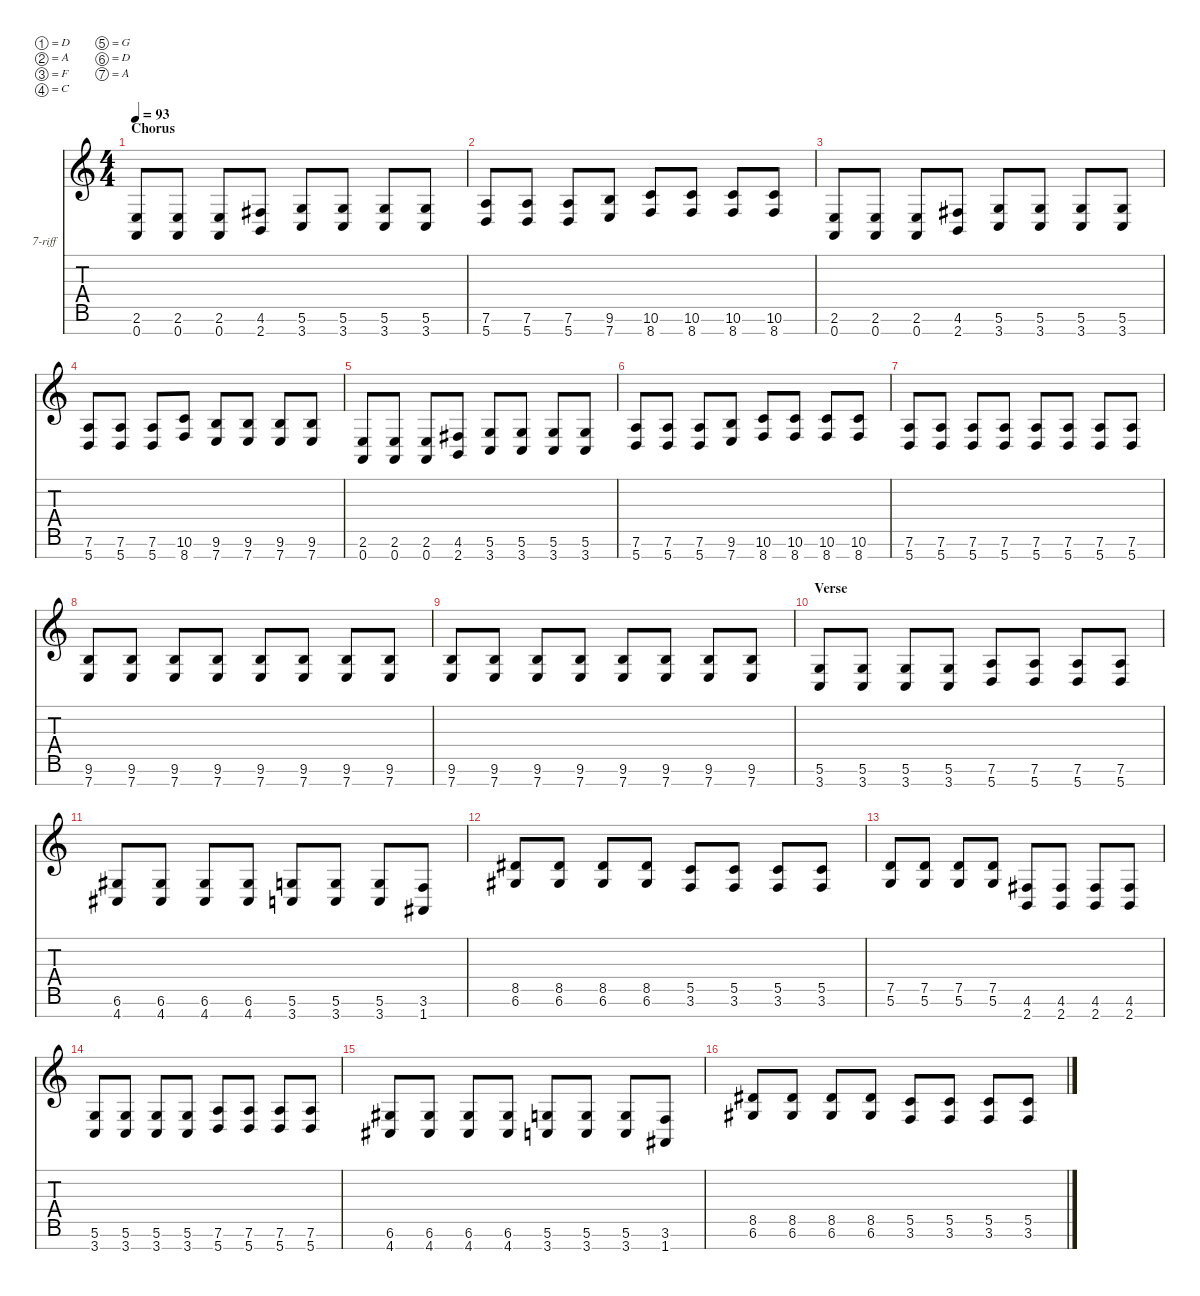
\defaultSystemsLayout 4
\hideDynamics
\bracketExtendMode nobrackets
\firstSystemTrackNameOrientation horizontal
\otherSystemsTrackNameOrientation horizontal
\track ("7-riff" "7-riff") {solo instrument distortionguitar}
\staff {score tabs}
\tuning (D4 A3 F3 C3 G2 D2 A1)
\ts (4 4)
\section ("" "Chorus")
\scale
1.09129
\tempo 93
\accidentals auto
\clef g2
\ottava regular
\simile none
\ks c
(2.6 0.7).8{dy f beam Up} (2.6 0.7).8{beam Up} (2.6 0.7).8{beam Up} (4.6{acc #} 2.7).8{beam Up} (5.6 3.7).8{beam Up} (5.6 3.7).8{beam Up} (5.6 3.7).8{beam Up} (5.6 3.7).8{beam Up} |
\scale
0.969568 (7.6 5.7).8{beam Up} (7.6 5.7).8{beam Up} (7.6 5.7).8{beam Up} (7.7 9.6).8{beam Up} (8.7 10.6).8{beam Up} (8.7 10.6).8{beam Up} (8.7 10.6).8{beam Up} (8.7 10.6).8{beam Up} |
\scale
0.969568 (2.6 0.7).8{beam Up} (2.6 0.7).8{beam Up} (2.6 0.7).8{beam Up} (4.6{acc #} 2.7).8{beam Up} (5.6 3.7).8{beam Up} (5.6 3.7).8{beam Up} (5.6 3.7).8{beam Up} (5.6 3.7).8{beam Up} |
\scale
0.969568 (7.6 5.7).8{beam Up} (7.6 5.7).8{beam Up} (7.6 5.7).8{beam Up} (8.7 10.6).8{beam Up} (7.7 9.6).8{beam Up} (7.7 9.6).8{beam Up} (7.7 9.6).8{beam Up} (7.7 9.6).8{beam Up} |
\scale
1.09129 (2.6 0.7).8{beam Up} (2.6 0.7).8{beam Up} (2.6 0.7).8{beam Up} (4.6{acc #} 2.7).8{beam Up} (3.7 5.6).8{beam Up} (3.7 5.6).8{beam Up} (3.7 5.6).8{beam Up} (3.7 5.6).8{beam Up} |
\scale
0.969568 (7.6 5.7).8{beam Up} (7.6 5.7).8{beam Up} (7.6 5.7).8{beam Up} (9.6 7.7).8{beam Up} (10.6 8.7).8{beam Up} (10.6 8.7).8{beam Up} (10.6 8.7).8{beam Up} (10.6 8.7).8{beam Up} |
\scale
0.969568 (7.6 5.7).8{beam Up} (7.6 5.7).8{beam Up} (7.6 5.7).8{beam Up} (7.6 5.7).8{beam Up} (7.6 5.7).8{beam Up} (7.6 5.7).8{beam Up} (7.6 5.7).8{beam Up} (7.6 5.7).8{beam Up} |
\scale
0.969568 (7.7 9.6).8{beam Up} (7.7 9.6).8{beam Up} (7.7 9.6).8{beam Up} (7.7 9.6).8{beam Up} (7.7 9.6).8{beam Up} (7.7 9.6).8{beam Up} (7.7 9.6).8{beam Up} (7.7 9.6).8{beam Up} |
\scale
1.11235 (7.7 9.6).8{beam Up} (7.7 9.6).8{beam Up} (7.7 9.6).8{beam Up} (7.7 9.6).8{beam Up} (7.7 9.6).8{beam Up} (7.7 9.6).8{beam Up} (7.7 9.6).8{beam Up} (7.7 9.6).8{beam Up} |
\section ("" "Verse")
\scale
0.990621 (5.6 3.7).8{beam Up} (5.6 3.7).8{beam Up} (5.6 3.7).8{beam Up} (5.6 3.7).8{beam Up} (7.6 5.7).8{beam Up} (7.6 5.7).8{beam Up} (7.6 5.7).8{beam Up} (7.6 5.7).8{beam Up} |
\scale
0.948516 (6.6{acc #} 4.7{acc #}).8{beam Up} (6.6{acc #} 4.7{acc #}).8{beam Up} (6.6{acc #} 4.7{acc #}).8{beam Up} (6.6{acc #} 4.7{acc #}).8{beam Up} (5.6 3.7).8{beam Up} (5.6 3.7).8{beam Up} (5.6 3.7).8{beam Up} (3.6 1.7{acc #}).8{beam Up} |
\scale
0.948516 (8.5{acc #} 6.6{acc #}).8{beam Up} (8.5{acc #} 6.6{acc #}).8{beam Up} (8.5{acc #} 6.6{acc #}).8{beam Up} (8.5{acc #} 6.6{acc #}).8{beam Up} (3.6 5.5).8{beam Up} (3.6 5.5).8{beam Up} (3.6 5.5).8{beam Up} (3.6 5.5).8{beam Up} |
\scale
1.11235 (5.6 7.5).8{beam Up} (5.6 7.5).8{beam Up} (5.6 7.5).8{beam Up} (5.6 7.5).8{beam Up} (2.7 4.6{acc #}).8{beam Up} (2.7 4.6{acc #}).8{beam Up} (2.7 4.6{acc #}).8{beam Up} (2.7 4.6{acc #}).8{beam Up} |
\scale
0.990621 (5.6 3.7).8{beam Up} (5.6 3.7).8{beam Up} (5.6 3.7).8{beam Up} (5.6 3.7).8{beam Up} (7.6 5.7).8{beam Up} (7.6 5.7).8{beam Up} (7.6 5.7).8{beam Up} (7.6 5.7).8{beam Up} |
\scale
0.948516 (6.6{acc #} 4.7{acc #}).8{beam Up} (6.6{acc #} 4.7{acc #}).8{beam Up} (6.6{acc #} 4.7{acc #}).8{beam Up} (6.6{acc #} 4.7{acc #}).8{beam Up} (5.6 3.7).8{beam Up} (5.6 3.7).8{beam Up} (5.6 3.7).8{beam Up} (3.6 1.7{acc #}).8{beam Up} |
\scale
0.948516 (8.5{acc #} 6.6{acc #}).8{beam Up} (8.5{acc #} 6.6{acc #}).8{beam Up} (8.5{acc #} 6.6{acc #}).8{beam Up} (8.5{acc #} 6.6{acc #}).8{beam Up} (3.6 5.5).8{beam Up} (3.6 5.5).8{beam Up} (3.6 5.5).8{beam Up} (3.6 5.5).8{beam Up}
